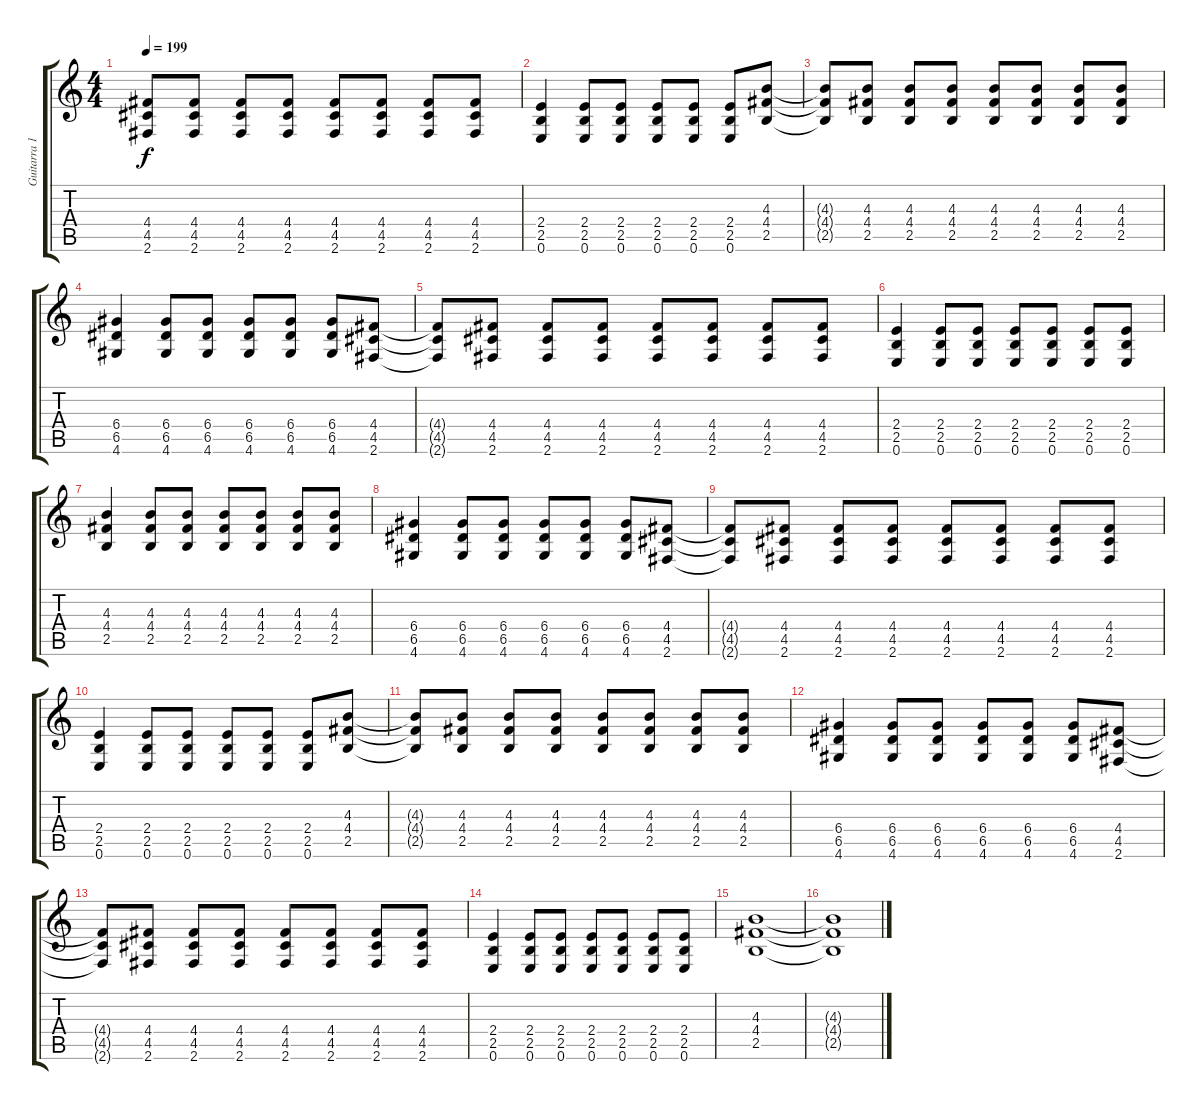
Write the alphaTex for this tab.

\track ("Guitarra 1 - Mathias" "Guitarra 1") {instrument distortionguitar}
\staff {score tabs}
\tuning (E4 B3 G3 D3 A2 E2) {hide}
\ts (4 4)
\tempo 199
\clef g2
\ks c
(4.4{t} 4.5{t} 2.6{t}).8{dy f} (4.4 4.5 2.6).8 (4.4 4.5 2.6).8 (4.4 4.5 2.6).8 (4.4 4.5 2.6).8 (4.4 4.5 2.6).8 (4.4 4.5 2.6).8 (4.4 4.5 2.6).8 |
(2.4 2.5 0.6).4 (2.4 2.5 0.6).8 (2.4 2.5 0.6).8 (2.4 2.5 0.6).8 (2.4 2.5 0.6).8 (2.4 2.5 0.6).8 (4.3 4.4 2.5).8 |
(4.3{t} 4.4{t} 2.5{t}).8 (4.3 4.4 2.5).8 (4.3 4.4 2.5).8 (4.3 4.4 2.5).8 (4.3 4.4 2.5).8 (4.3 4.4 2.5).8 (4.3 4.4 2.5).8 (4.3 4.4 2.5).8 |
(6.4 6.5 4.6).4 (6.4 6.5 4.6).8 (6.4 6.5 4.6).8 (6.4 6.5 4.6).8 (6.4 6.5 4.6).8 (6.4 6.5 4.6).8 (4.4 4.5 2.6).8 |
(4.4{t} 4.5{t} 2.6{t}).8 (4.4 4.5 2.6).8 (4.4 4.5 2.6).8 (4.4 4.5 2.6).8 (4.4 4.5 2.6).8 (4.4 4.5 2.6).8 (4.4 4.5 2.6).8 (4.4 4.5 2.6).8 |
(2.4 2.5 0.6).4 (2.4 2.5 0.6).8 (2.4 2.5 0.6).8 (2.4 2.5 0.6).8 (2.4 2.5 0.6).8 (2.4 2.5 0.6).8 (2.4 2.5 0.6).8 |
(4.3 4.4 2.5).4 (4.3 4.4 2.5).8 (4.3 4.4 2.5).8 (4.3 4.4 2.5).8 (4.3 4.4 2.5).8 (4.3 4.4 2.5).8 (4.3 4.4 2.5).8 |
(6.4 6.5 4.6).4 (6.4 6.5 4.6).8 (6.4 6.5 4.6).8 (6.4 6.5 4.6).8 (6.4 6.5 4.6).8 (6.4 6.5 4.6).8 (4.4 4.5 2.6).8 |
(4.4{t} 4.5{t} 2.6{t}).8 (4.4 4.5 2.6).8 (4.4 4.5 2.6).8 (4.4 4.5 2.6).8 (4.4 4.5 2.6).8 (4.4 4.5 2.6).8 (4.4 4.5 2.6).8 (4.4 4.5 2.6).8 |
(2.4 2.5 0.6).4 (2.4 2.5 0.6).8 (2.4 2.5 0.6).8 (2.4 2.5 0.6).8 (2.4 2.5 0.6).8 (2.4 2.5 0.6).8 (4.3 4.4 2.5).8 |
(4.3{t} 4.4{t} 2.5{t}).8 (4.3 4.4 2.5).8 (4.3 4.4 2.5).8 (4.3 4.4 2.5).8 (4.3 4.4 2.5).8 (4.3 4.4 2.5).8 (4.3 4.4 2.5).8 (4.3 4.4 2.5).8 |
(6.4 6.5 4.6).4 (6.4 6.5 4.6).8 (6.4 6.5 4.6).8 (6.4 6.5 4.6).8 (6.4 6.5 4.6).8 (6.4 6.5 4.6).8 (4.4 4.5 2.6).8 |
(4.4{t} 4.5{t} 2.6{t}).8 (4.4 4.5 2.6).8 (4.4 4.5 2.6).8 (4.4 4.5 2.6).8 (4.4 4.5 2.6).8 (4.4 4.5 2.6).8 (4.4 4.5 2.6).8 (4.4 4.5 2.6).8 |
(2.4 2.5 0.6).4 (2.4 2.5 0.6).8 (2.4 2.5 0.6).8 (2.4 2.5 0.6).8 (2.4 2.5 0.6).8 (2.4 2.5 0.6).8 (2.4 2.5 0.6).8 |
(4.3 4.4 2.5).1 |
(4.3{t} 4.4{t} 2.5{t}).1
